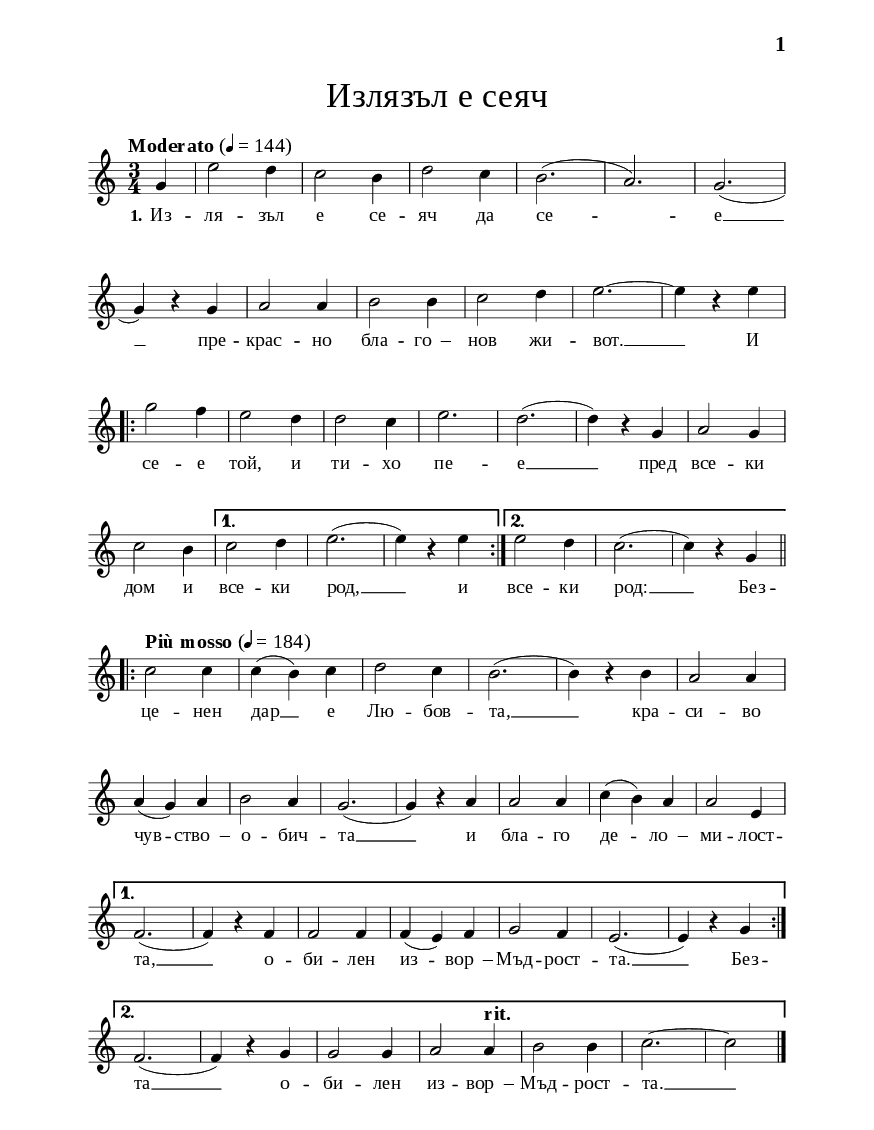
\version "2.24.4"

% include paper part and global functions
\include "include/globals.ily"

"rightBraces018a" = \markup {
  \column {
    % repeat braces
    \translate #'(0 . -9.7 )
    \right-brace #22

  }
  \column {
    % repeat numbers
    \translate #'(0 . -10.9 )
    2
  }
}

"rightBraces018b" = \markup {
  \column {
    % repeat braces
    \translate #'(0 . -5.4 )
    \right-brace #52

  }
  \column {
    % repeat numbers
    \translate #'(0 . -5.8 )
    2
  }
}

"rightBraces018c" = \markup {
  \column {
    % repeat braces
    \translate #'(0 . -9.7 )
    \right-brace #22

  }
  \column {
    % repeat numbers
    \translate #'(0 . -11.2 )
    2
  }
}

\bookpart {
  \label #'ref018
  \tocItem \markup "Излязъл е сеяч"
  \include "include/bookpart-paper.ily"
  \score {
    \include "include/score-layout.ily"

    \new Voice \absolute  {
      \clef treble
      \key c \major
      \time 3/4
      \tempoFunc "Moderato" 4 "144"

      \partial 4 g'4| e''2 d''4| c''2 b'4|d''2 c''4| b'2. (|a'2.) g'2. (| \break

      g'4 ) r4 g'4 | a'2 a'4 | b'2 b'4 | c''2 d''4 | e''2.~ e''4 r4 e'' | \break

      \repeat volta 2 {
        g''2 f''4 | e''2 d''4 | d''2 c''4 | e''2.| d''2. ( |d''4) r4 g'4| a'2 g'4| \break

        c''2 b'4 |
      }
      \alternative {
        {  c''2 d''4| e''2. (| e''4 ) r4  e''4| }
        { e''2 d''4 | c''2. (| c''4 )  r4 g'4  |  \break }
      }

      \repeat volta 2 {
        \tempoFunc "Più mosso" 4 "184"
        \bar ".|:-||" c''2 c''4 | c''4 ( b'4 ) c''4 | d''2 c''4 | b'2. (| b'4 ) r4 b'4 | a'2 a'4 | \break
        a'4 ( g'4 ) a'4 | b'2 a'4 | g'2. ( | g'4 ) r4 a'4 | a'2 a'4 | c''4 ( b'4) a'4 | a'2 e'4 |  \break
      }
      \alternative {
        {  f'2. (|  f'4 )  r4 f'4 | f'2 f'4 | f'4 ( e'4 ) f'4 | g'2 f'4 |e'2. (| e'4 ) r4 g'4   \break }
        {
          f'2. (|  f'4 ) r4 g'4 | g'2 g'4 | a'2
          % \override Score.RehearsalMark.outside-staff-priority = #99
           \override Score.MetronomeMark.outside-staff-priority = #99
          \tempo"rit."  % places rit. below alternative bracket
          a'4 | b'2 b'4 | c''2. ~ | c''2  \bar "|."
        }
      }
    }

    \addlyrics {
      \set stanza = "1." Из -- ля -- зъл е се -- яч да се -- е __
      пре -- крас -- но бла -- "го  –" нов жи -- вот. __ И
      се -- е той, и ти -- хо пе -- е __ пред все -- ки
      дом и все -- ки род, __  и все -- ки род: __ Без --
      це -- нен дар __ е Лю -- бов -- та, __ кра --  си -- во
      чув -- "ство  –" о -- бич -- та __  и бла -- го де -- "ло  –" ми -- лост --
      та, __  о -- би -- лен из -- "вор  –" Мъд -- рост -- та. __ Без --
      та  __  о -- би -- лен из -- "вор  –" Мъд -- рост -- та. __
    }

    \header {
      title = \titleFunc #'ref_desc_2 "Излязъл е сеяч" "Izljazăl e sejač"
    }

    \midi{}

  } % score

  \markup \vspace #1.2

  \markup \abs-fontsize #11 {
     \override #`(baseline-skip . ,bgCoupletBaselineSkip)
    \fill-line {
      \column {
        \line {
          \bold "2."
          \column {
            "И който чуе, в миг потръпва"
            "от тоя благ и мил напев;"
            "и просиява, и възкръсва,"
            "и благославя тоз посев."
          }  \"rightBraces018a"
        }
      
        \vspace #1.1
        \line{ \italic"    Припев:"}
        %\vspace #0.3
        \line {
          "   "
          \column {
            "Безценен дар е Любовта,"
            "красиво чувство – обичта"
            "и благо дело – милостта,"
            "обилен извор – Мъдростта."
          } \"rightBraces018b"
        }
        \vspace #1
        \line {
          \bold "3."
          \column {
            "Любов Вселената облива,"
            "от обич грее всяка твар;"
            "живот в живота се прелива,"
            "тук няма вече млад и стар."
          } \"rightBraces018a"
        }
        \vspace #1
        \line {
          \bold " "
          \column {
            \italic "  Припев ..."
          } 
        } 
      } 
    } 
  }

} % bookpart
